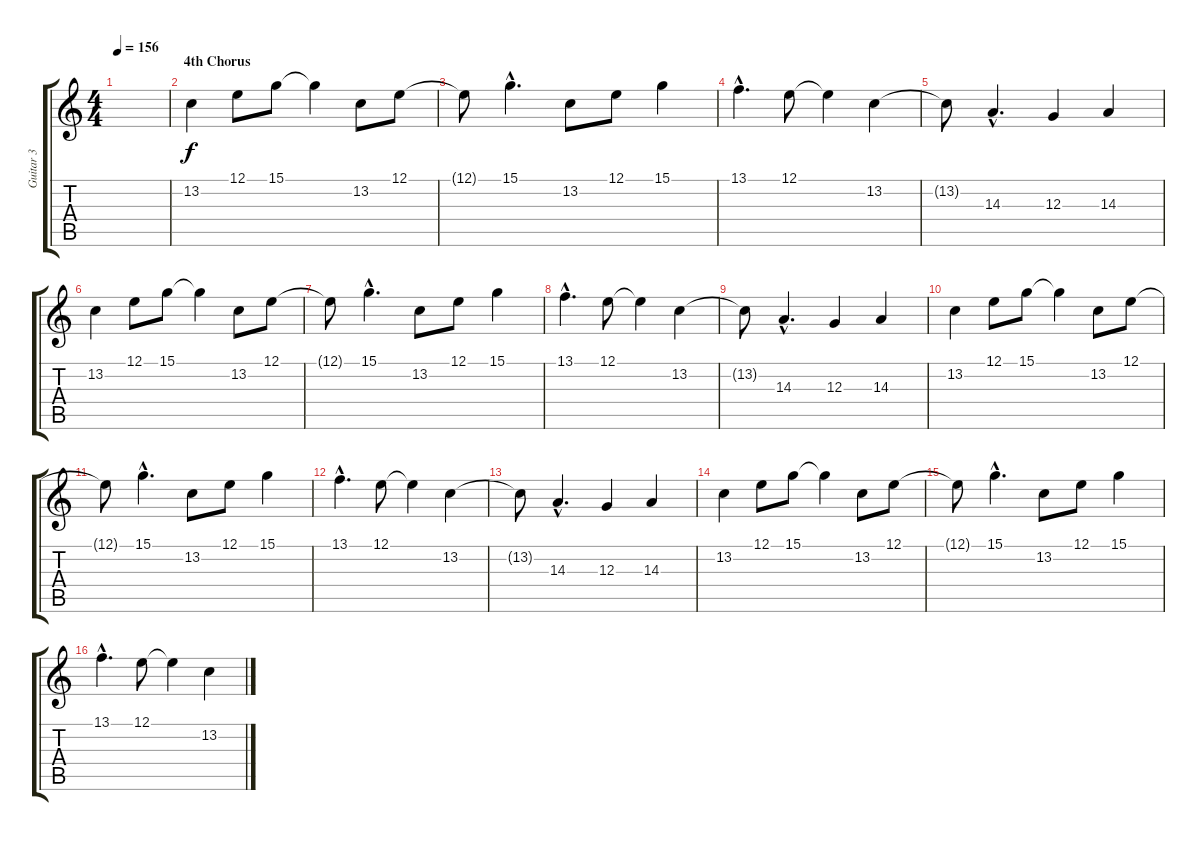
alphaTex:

\track ("Guitar 3" "Guitar 3") {instrument vibraphone}
\staff {score tabs}
\tuning (E4 B3 G3 D3 A2 E2) {hide}
\ts (4 4)
\tempo 156
\clef g2
\ks c
|
\section ("" "4th Chorus")
13.2.4 12.1.8 15.1.8 15.1{t}.4 13.2.8 12.1.8 |
12.1{t}.8 15.1{hac}.4{d} 13.2.8 12.1.8 15.1.4 |
13.1{hac}.4{d} 12.1.8 12.1{t}.4 13.2.4 |
13.2{t}.8 14.3{hac}.4{d} 12.3.4 14.3.4 |
13.2.4 12.1.8 15.1.8 15.1{t}.4 13.2.8 12.1.8 |
12.1{t}.8 15.1{hac}.4{d} 13.2.8 12.1.8 15.1.4 |
13.1{hac}.4{d} 12.1.8 12.1{t}.4 13.2.4 |
13.2{t}.8 14.3{hac}.4{d} 12.3.4 14.3.4 |
13.2.4 12.1.8 15.1.8 15.1{t}.4 13.2.8 12.1.8 |
12.1{t}.8 15.1{hac}.4{d} 13.2.8 12.1.8 15.1.4 |
13.1{hac}.4{d} 12.1.8 12.1{t}.4 13.2.4 |
13.2{t}.8 14.3{hac}.4{d} 12.3.4 14.3.4 |
13.2.4 12.1.8 15.1.8 15.1{t}.4 13.2.8 12.1.8 |
12.1{t}.8 15.1{hac}.4{d} 13.2.8 12.1.8 15.1.4 |
13.1{hac}.4{d} 12.1.8 12.1{t}.4 13.2.4
